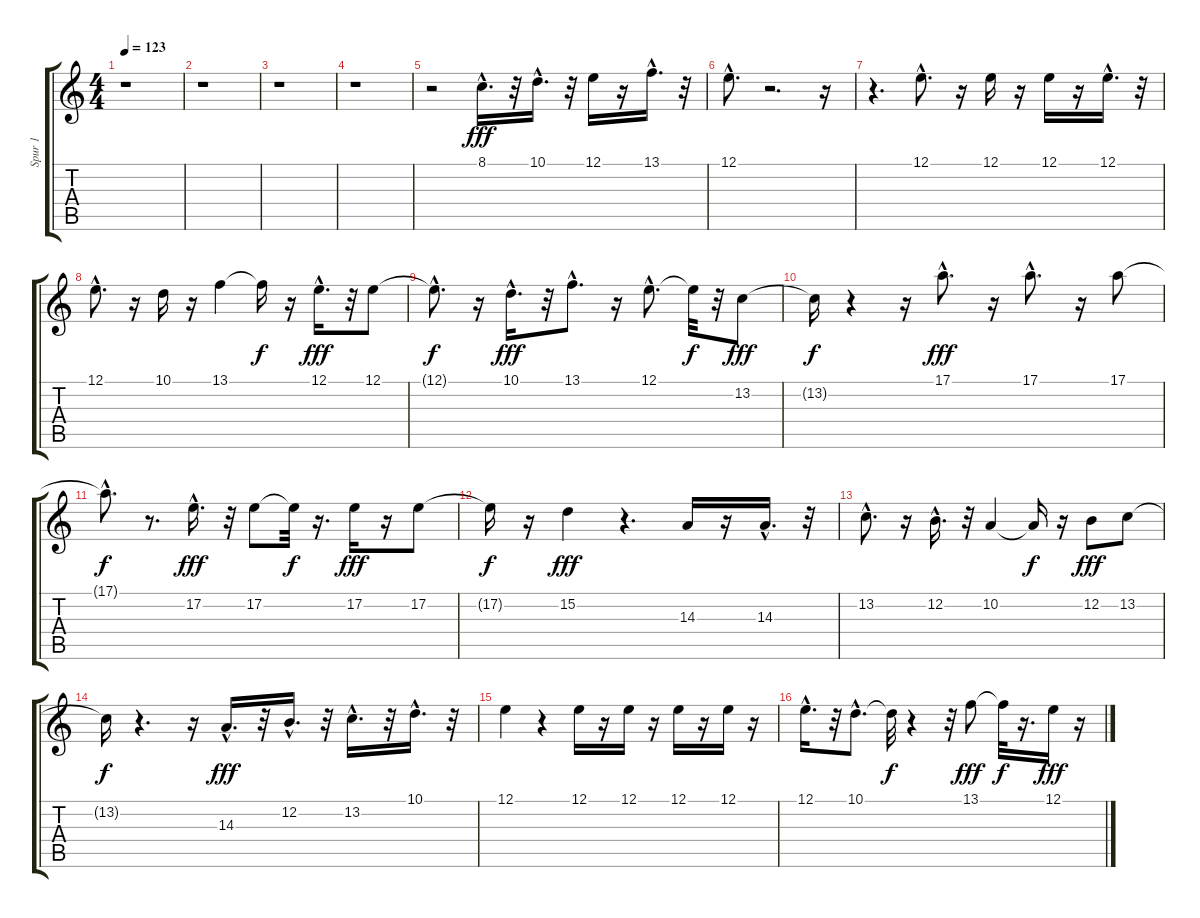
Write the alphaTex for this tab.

\track ("Spur 1" "Spur 1") {instrument flute}
\staff {score tabs}
\tuning (E4 B3 G3 D3 A2 E2) {hide}
\ts (4 4)
\tempo 123
\clef g2
\ks c
r.1{dy f} |
r.1 |
r.1 |
r.1 |
r.2 8.1{hac}.16{d dy fff} r.32 10.1{hac}.16{d} r.32 12.1.16 r.16 13.1{hac}.16{d} r.32 |
12.1{hac}.8{d} r.2{d} r.16 |
r.4{d} 12.1{hac}.8{d} r.16 12.1.16 r.16 12.1.16 r.16 12.1{hac}.16{d} r.32 |
12.1{hac}.8{d} r.16 10.1.16 r.16 13.1.4 13.1{t}.16{dy f} r.16 12.1{hac}.16{d dy fff} r.32 12.1.8 |
12.1{hac t}.8{d dy f} r.16 10.1{hac}.16{d dy fff} r.32 13.1{hac}.8{d} r.16 12.1{hac}.8{d} 12.1{t}.32{dy f} r.32 13.2.8{dy fff} |
13.2{t}.16{dy f} r.4 r.16 17.1{hac}.8{d dy fff} r.16 17.1{hac}.8{d} r.16 17.1.8 |
17.1{hac t}.8{d dy f} r.8{d} 17.2{hac}.16{d dy fff} r.32 17.2.8 17.2{t}.32{dy f} r.16{d} 17.2.16{dy fff} r.16 17.2.8 |
17.2{t}.16{dy f} r.16 15.2.4{dy fff} r.4{d} 14.3.16 r.16 14.3{hac}.16{d} r.32 |
13.2{hac}.8{d} r.16 12.2{hac}.16{d} r.32 10.2.4 10.2{t}.16{dy f} r.16 12.2.8{dy fff} 13.2.8 |
13.2{t}.16{dy f} r.4{d} r.16 14.3{hac}.16{d dy fff} r.32 12.2{hac}.16{d} r.32 13.2{hac}.16{d} r.32 10.1{hac}.16{d} r.32 |
12.1.4 r.4 12.1.16 r.16 12.1.16 r.16 12.1.16 r.16 12.1.16 r.16 |
12.1{hac}.16{d} r.32 10.1{hac}.8{d} 10.1{t}.32{dy f} r.4 r.32 13.1.8{dy fff} 13.1{t}.32{dy f} r.16{d} 12.1.16{dy fff} r.16
